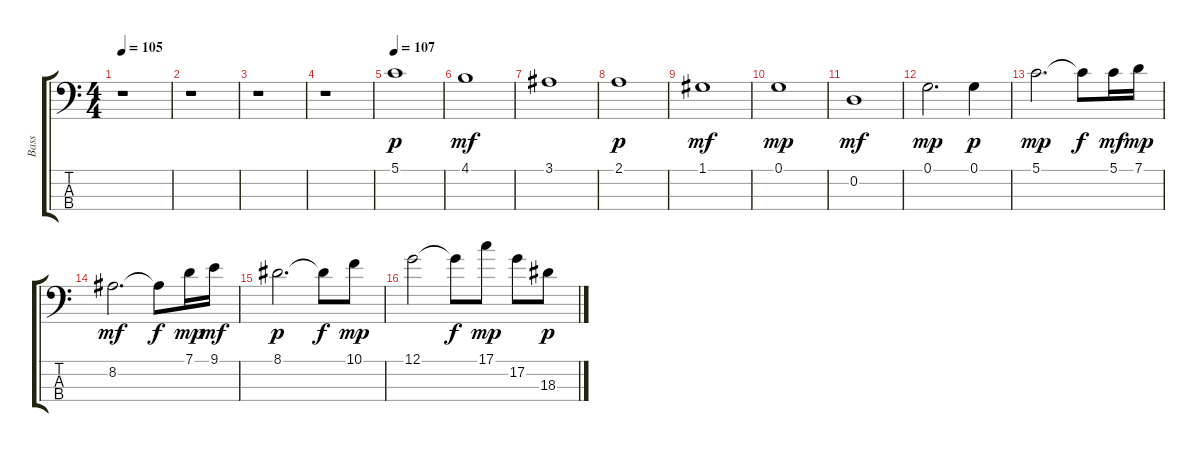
\track ("Bass" "Bass") {instrument electricbassfinger}
\staff {score tabs}
\tuning (G2 D2 A1 E1) {hide}
\ts (4 4)
\tempo 105
\clef f4
\ks c
r.1{dy p} |
r.1 |
r.1 |
r.1 |
\tempo 107
5.1.1 |
4.1.1{dy mf} |
3.1.1 |
2.1.1{dy p} |
1.1.1{dy mf} |
0.1.1{dy mp} |
0.2.1{dy mf} |
0.1.2{d dy mp} 0.1.4{dy p} |
5.1.2{d dy mp} 5.1{t}.8{dy f} 5.1.16{dy mf} 7.1.16{dy mp} |
8.2.2{d dy mf} 8.2{t}.8{dy f} 7.1.16{dy mp} 9.1.16{dy mf} |
8.1.2{d dy p} 8.1{t}.8{dy f} 10.1.8{dy mp} |
12.1.2 12.1{t}.8{dy f} 17.1.8{dy mp} 17.2.8 18.3.8{dy p}
